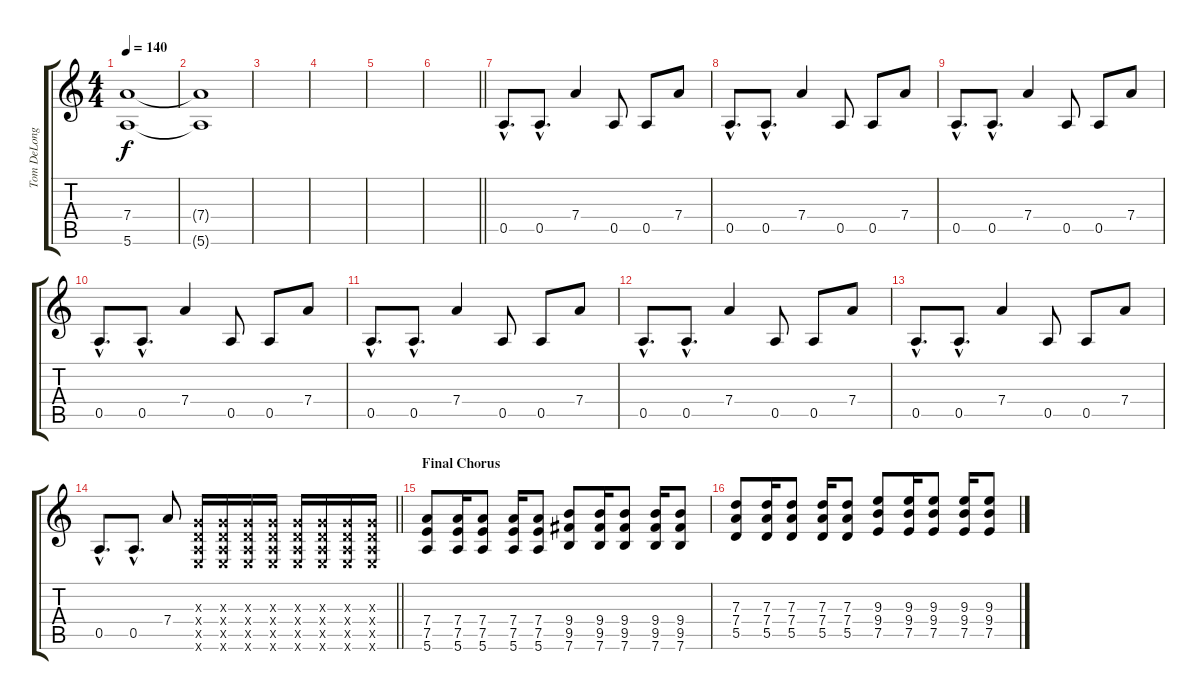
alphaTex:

\track ("Tom DeLonge (Standard)" "Tom DeLong") {instrument distortionguitar}
\staff {score tabs}
\tuning (E4 B3 G3 D3 A2 E2) {hide}
\ts (4 4)
\tempo 140
\clef g2
\ks c
(7.4{t} 5.6{t}).1{dy f} |
(7.4{t} 5.6{t}).1 |
|
|
|
\barLineRight lightlight
|
0.5{hac}.8{d volume 11} 0.5{hac}.8{d} 7.4.4 0.5.8 0.5.8 7.4.8 |
0.5{hac}.8{d} 0.5{hac}.8{d} 7.4.4 0.5.8 0.5.8 7.4.8 |
0.5{hac}.8{d} 0.5{hac}.8{d} 7.4.4 0.5.8 0.5.8 7.4.8 |
0.5{hac}.8{d} 0.5{hac}.8{d} 7.4.4 0.5.8 0.5.8 7.4.8 |
0.5{hac}.8{d} 0.5{hac}.8{d} 7.4.4 0.5.8 0.5.8 7.4.8 |
0.5{hac}.8{d} 0.5{hac}.8{d} 7.4.4 0.5.8 0.5.8 7.4.8 |
0.5{hac}.8{d} 0.5{hac}.8{d} 7.4.4 0.5.8 0.5.8 7.4.8 |
\barLineRight lightlight
0.5{hac}.8{d} 0.5{hac}.8{d} 7.4.8 (0.3{x} 0.4{x} 0.5{x} 0.6{x}).16{volume 14} (0.3{x} 0.4{x} 0.5{x} 0.6{x}).16 (0.3{x} 0.4{x} 0.5{x} 0.6{x}).16 (0.3{x} 0.4{x} 0.5{x} 0.6{x}).16 (0.3{x} 0.4{x} 0.5{x} 0.6{x}).16 (0.3{x} 0.4{x} 0.5{x} 0.6{x}).16 (0.3{x} 0.4{x} 0.5{x} 0.6{x}).16 (0.3{x} 0.4{x} 0.5{x} 0.6{x}).16 |
\section ("" "Final Chorus")
(7.4 7.5 5.6).8 (7.4 7.5 5.6).16 (7.4 7.5 5.6).8 (7.4 7.5 5.6).16 (7.4 7.5 5.6).8 (9.4 9.5 7.6).8 (9.4 9.5 7.6).16 (9.4 9.5 7.6).8 (9.4 9.5 7.6).16 (9.4 9.5 7.6).8 |
(7.3 7.4 5.5).8 (7.3 7.4 5.5).16 (7.3 7.4 5.5).8 (7.3 7.4 5.5).16 (7.3 7.4 5.5).8 (9.3 9.4 7.5).8 (9.3 9.4 7.5).16 (9.3 9.4 7.5).8 (9.3 9.4 7.5).16 (9.3 9.4 7.5).8
